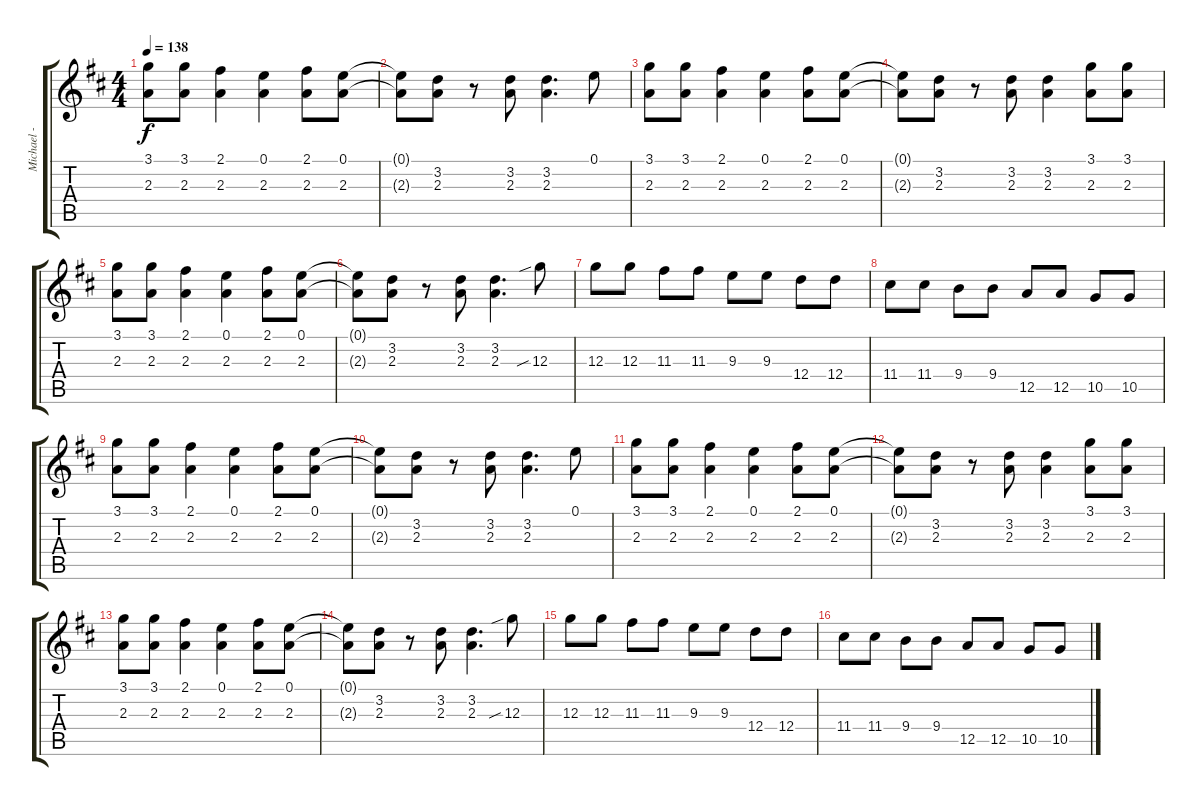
\track ("Michael - 1" "Michael - ") {instrument overdrivenguitar}
\staff {score tabs}
\tuning (E4 B3 G3 D3 A2 E2) {hide}
\ts (4 4)
\tempo 138
\clef g2
\ks d
(3.1 2.3).8{dy f} (3.1 2.3).8 (2.1 2.3).4 (0.1 2.3).4 (2.1 2.3).8 (0.1 2.3).8 |
(0.1{t} 2.3{t}).8 (3.2 2.3).8 r.8 (3.2 2.3).8 (3.2 2.3).4{d} 0.1.8 |
(3.1 2.3).8 (3.1 2.3).8 (2.1 2.3).4 (0.1 2.3).4 (2.1 2.3).8 (0.1 2.3).8 |
(0.1{t} 2.3{t}).8 (3.2 2.3).8 r.8 (3.2 2.3).8 (3.2 2.3).4 (3.1 2.3).8 (3.1 2.3).8 |
(3.1 2.3).8 (3.1 2.3).8 (2.1 2.3).4 (0.1 2.3).4 (2.1 2.3).8 (0.1 2.3).8 |
(0.1{t} 2.3{t}).8 (3.2 2.3).8 r.8 (3.2 2.3).8 (3.2 2.3).4{d} 12.3{sib}.8 |
12.3.8 12.3.8 11.3.8 11.3.8 9.3.8 9.3.8 12.4.8 12.4.8 |
11.4.8 11.4.8 9.4.8 9.4.8 12.5.8 12.5.8 10.5.8 10.5.8 |
(3.1 2.3).8 (3.1 2.3).8 (2.1 2.3).4 (0.1 2.3).4 (2.1 2.3).8 (0.1 2.3).8 |
(0.1{t} 2.3{t}).8 (3.2 2.3).8 r.8 (3.2 2.3).8 (3.2 2.3).4{d} 0.1.8 |
(3.1 2.3).8 (3.1 2.3).8 (2.1 2.3).4 (0.1 2.3).4 (2.1 2.3).8 (0.1 2.3).8 |
(0.1{t} 2.3{t}).8 (3.2 2.3).8 r.8 (3.2 2.3).8 (3.2 2.3).4 (3.1 2.3).8 (3.1 2.3).8 |
(3.1 2.3).8 (3.1 2.3).8 (2.1 2.3).4 (0.1 2.3).4 (2.1 2.3).8 (0.1 2.3).8 |
(0.1{t} 2.3{t}).8 (3.2 2.3).8 r.8 (3.2 2.3).8 (3.2 2.3).4{d} 12.3{sib}.8 |
12.3.8 12.3.8 11.3.8 11.3.8 9.3.8 9.3.8 12.4.8 12.4.8 |
11.4.8 11.4.8 9.4.8 9.4.8 12.5.8 12.5.8 10.5.8 10.5.8
